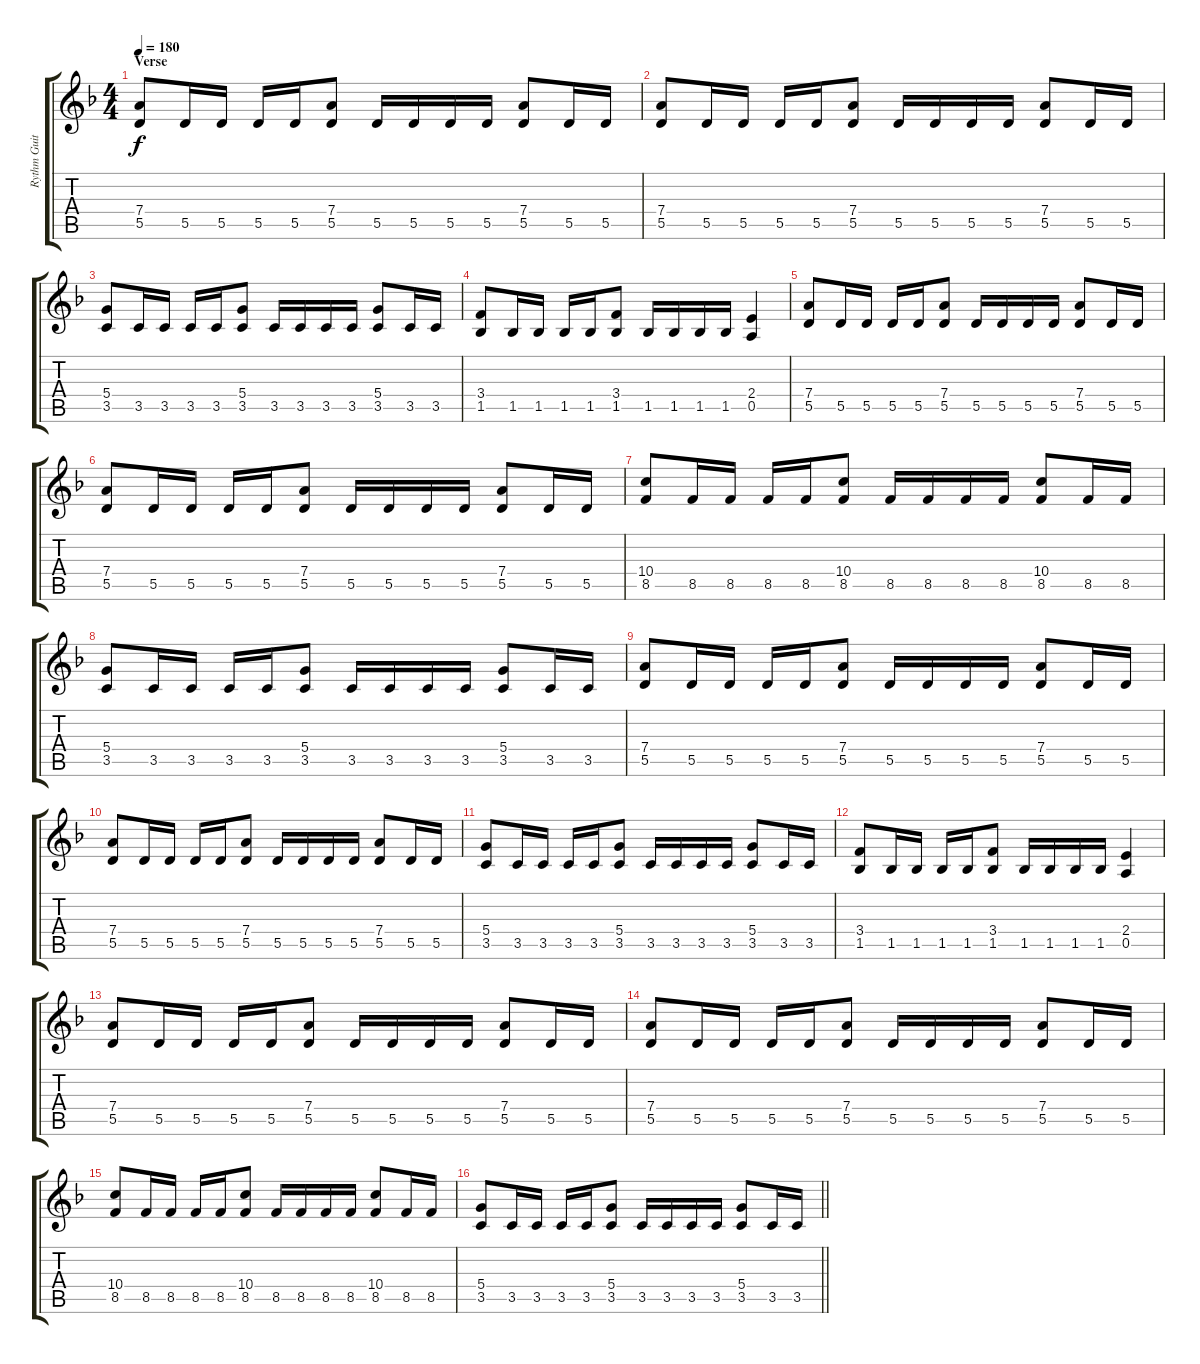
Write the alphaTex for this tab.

\track ("Rythm Guitar" "Rythm Guit") {instrument distortionguitar}
\staff {score tabs}
\tuning (E4 B3 G3 D3 A2 E2) {hide}
\ts (4 4)
\section ("" "Verse")
\tempo 180
\clef g2
\ks dminor
(7.4 5.5).8{dy f} 5.5.16 5.5.16 5.5.16 5.5.16 (7.4 5.5).8 5.5.16 5.5.16 5.5.16 5.5.16 (7.4 5.5).8 5.5.16 5.5.16 |
(7.4 5.5).8 5.5.16 5.5.16 5.5.16 5.5.16 (7.4 5.5).8 5.5.16 5.5.16 5.5.16 5.5.16 (7.4 5.5).8 5.5.16 5.5.16 |
(5.4 3.5).8 3.5.16 3.5.16 3.5.16 3.5.16 (5.4 3.5).8 3.5.16 3.5.16 3.5.16 3.5.16 (5.4 3.5).8 3.5.16 3.5.16 |
(3.4 1.5).8 1.5.16 1.5.16 1.5.16 1.5.16 (3.4 1.5).8 1.5.16 1.5.16 1.5.16 1.5.16 (2.4 0.5).4 |
(7.4 5.5).8 5.5.16 5.5.16 5.5.16 5.5.16 (7.4 5.5).8 5.5.16 5.5.16 5.5.16 5.5.16 (7.4 5.5).8 5.5.16 5.5.16 |
(7.4 5.5).8 5.5.16 5.5.16 5.5.16 5.5.16 (7.4 5.5).8 5.5.16 5.5.16 5.5.16 5.5.16 (7.4 5.5).8 5.5.16 5.5.16 |
(10.4 8.5).8 8.5.16 8.5.16 8.5.16 8.5.16 (10.4 8.5).8 8.5.16 8.5.16 8.5.16 8.5.16 (10.4 8.5).8 8.5.16 8.5.16 |
(5.4 3.5).8 3.5.16 3.5.16 3.5.16 3.5.16 (5.4 3.5).8 3.5.16 3.5.16 3.5.16 3.5.16 (5.4 3.5).8 3.5.16 3.5.16 |
(7.4 5.5).8 5.5.16 5.5.16 5.5.16 5.5.16 (7.4 5.5).8 5.5.16 5.5.16 5.5.16 5.5.16 (7.4 5.5).8 5.5.16 5.5.16 |
(7.4 5.5).8 5.5.16 5.5.16 5.5.16 5.5.16 (7.4 5.5).8 5.5.16 5.5.16 5.5.16 5.5.16 (7.4 5.5).8 5.5.16 5.5.16 |
(5.4 3.5).8 3.5.16 3.5.16 3.5.16 3.5.16 (5.4 3.5).8 3.5.16 3.5.16 3.5.16 3.5.16 (5.4 3.5).8 3.5.16 3.5.16 |
(3.4 1.5).8 1.5.16 1.5.16 1.5.16 1.5.16 (3.4 1.5).8 1.5.16 1.5.16 1.5.16 1.5.16 (2.4 0.5).4 |
(7.4 5.5).8 5.5.16 5.5.16 5.5.16 5.5.16 (7.4 5.5).8 5.5.16 5.5.16 5.5.16 5.5.16 (7.4 5.5).8 5.5.16 5.5.16 |
(7.4 5.5).8 5.5.16 5.5.16 5.5.16 5.5.16 (7.4 5.5).8 5.5.16 5.5.16 5.5.16 5.5.16 (7.4 5.5).8 5.5.16 5.5.16 |
(10.4 8.5).8 8.5.16 8.5.16 8.5.16 8.5.16 (10.4 8.5).8 8.5.16 8.5.16 8.5.16 8.5.16 (10.4 8.5).8 8.5.16 8.5.16 |
\barLineRight lightlight
(5.4 3.5).8 3.5.16 3.5.16 3.5.16 3.5.16 (5.4 3.5).8 3.5.16 3.5.16 3.5.16 3.5.16 (5.4 3.5).8 3.5.16 3.5.16
